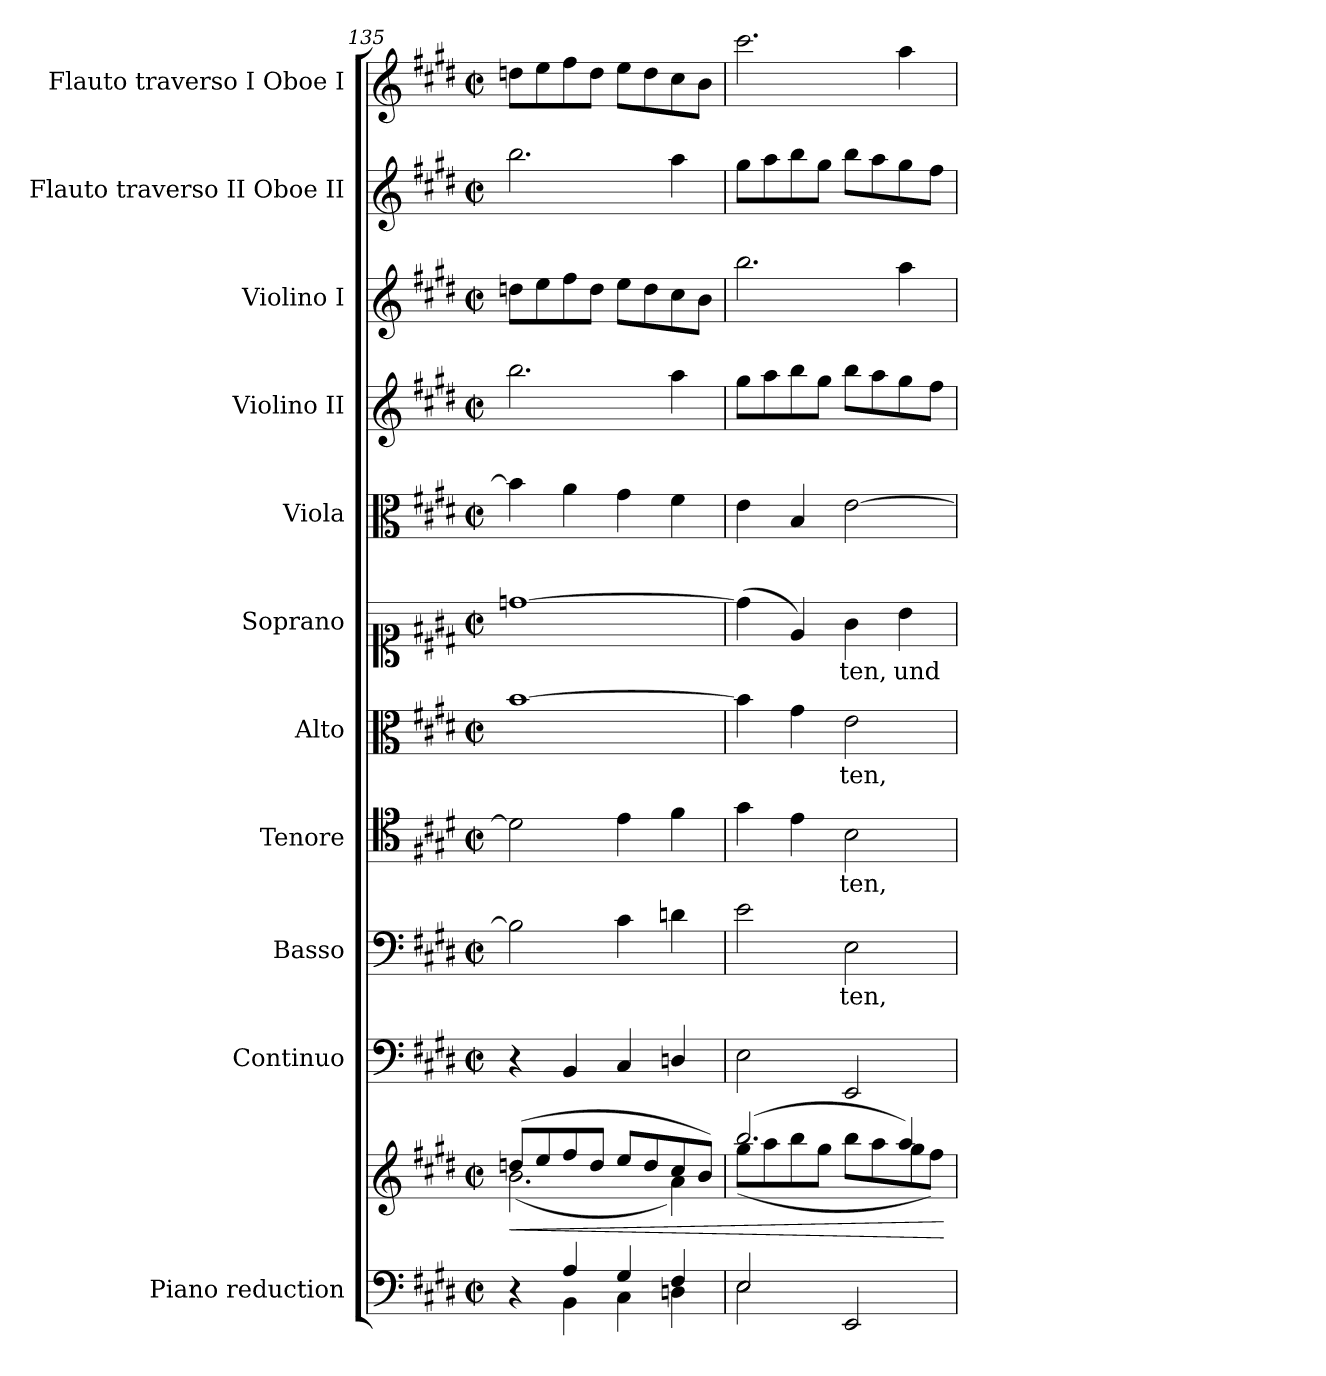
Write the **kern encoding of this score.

**kern	**kern	**dynam	**kern	**kern	**text	**kern	**text	**kern	**text	**kern	**text	**kern	**kern	**kern	**kern	**kern
*part11	*part11	*part11	*part10	*part9	*part9	*part8	*part8	*part7	*part7	*part6	*part6	*part5	*part4	*part3	*part2	*part1
*staff12	*staff11	*staff11/12	*staff10	*staff9	*staff9	*staff8	*staff8	*staff7	*staff7	*staff6	*staff6	*staff5	*staff4	*staff3	*staff2	*staff1
*I"Piano reduction	*	*	*I"Continuo	*I"Basso	*	*I"Tenore	*	*I"Alto	*	*I"Soprano	*	*I"Viola	*I"Violino II	*I"Violino I	*I"Flauto traverso II Oboe II	*I"Flauto traverso I Oboe I
*I'Pno	*	*	*	*	*	*	*	*	*	*	*	*	*	*	*I'Ob	*I'Ob
*clefF4	*clefG2	*	*clefF4	*clefF4	*	*clefC4	*	*clefC3	*	*clefC1	*	*clefC3	*clefG2	*clefG2	*clefG2	*clefG2
*k[f#c#g#d#]	*k[f#c#g#d#]	*	*k[f#c#g#d#]	*k[f#c#g#d#]	*	*k[f#c#g#d#]	*	*k[f#c#g#d#]	*	*k[f#c#g#d#]	*	*k[f#c#g#d#]	*k[f#c#g#d#]	*k[f#c#g#d#]	*k[f#c#g#d#]	*k[f#c#g#d#]
*M2/2	*M2/2	*	*M2/2	*M2/2	*	*M2/2	*	*M2/2	*	*M2/2	*	*M2/2	*M2/2	*M2/2	*M2/2	*M2/2
*met(c|)	*met(c|)	*	*met(c|)	*met(c|)	*	*met(c|)	*	*met(c|)	*	*met(c|)	*	*met(c|)	*met(c|)	*met(c|)	*met(c|)	*met(c|)
=135	=135	=135	=135	=135	=135	=135	=135	=135	=135	=135	=135	=135	=135	=135	=135	=135
*^	*	*	*	*	*	*	*	*	*	*	*	*	*	*	*	*
!	!	!	!LO:HP:b	!	!	!	!	!	!	!LO:LY:b	!	!LO:LY:b	!	!	!	!	!
*	*	*^	*	*	*	*	*	*	*	*	*	*	*	*	*	*	*
4r	4ryy	(8ddn/L	(2.b\	<	4r	2B\]	.	2d\]	.	[1b	--	[1ddn	--	4b\]	2.bb\	8ddn\L	2.bb\	8ddn\L
.	.	8ee/	.	.	.	.	.	.	.	.	.	.	.	.	.	8ee\	.	8ee\
4A/	4BB\	8ff#/	.	.	4BB/	.	.	.	.	.	.	.	.	4a\	.	8ff#\	.	8ff#\
.	.	8dd/J	.	.	.	.	.	.	.	.	.	.	.	.	.	8dd\J	.	8dd\J
4G#/	4C#\	8ee/L	.	.	4C#/	4c#\	.	4e\	.	.	.	.	.	4g#\	.	8ee\L	.	8ee\L
.	.	8dd/	.	.	.	.	.	.	.	.	.	.	.	.	.	8dd\	.	8dd\
4F#/	4Dn\	8cc#/	4a\)	.	4Dn/	4dn\	.	4f#\	.	.	.	.	.	4f#\	4aa\	8cc#\	4aa\	8cc#\
.	.	8b/J)	.	.	.	.	.	.	.	.	.	.	.	.	.	8b\J	.	8b\J
=136	=136	=136	=136	=136	=136	=136	=136	=136	=136	=136	=136	=136	=136	=136	=136	=136	=136	=136
2E/	2E\	(2.bb/	(8gg#\L	.	2E\	2e\	.	4g#\	.	4b\]	.	(4dd\]	.	4e\	8gg#\L	2.bb\	8gg#\L	2.ccc#\
.	.	.	8aa\	.	.	.	.	.	.	.	.	.	.	.	8aa\	.	8aa\	.
.	.	.	8bb\	.	.	.	.	4e\	.	4g#\	.	4e/)	.	4B/	8bb\	.	8bb\	.
.	.	.	8gg#\J	.	.	.	.	.	.	.	.	.	.	.	8gg#\J	.	8gg#\J	.
!	!	!	!	!	!	!	!LO:LY:b	!	!LO:LY:b	!	!LO:LY:b	!	!LO:LY:b	!	!	!	!	!
2EE/	2ryy	.	8bb\L	.	2EE/	2E\	ten,	2B\	ten,	2e\	ten,	4g#\	ten,	[2e\	8bb\L	.	8bb\L	.
.	.	.	8aa\	.	.	.	.	.	.	.	.	.	.	.	8aa\	.	8aa\	.
!	!	!	!	!	!	!	!	!	!	!	!	!	!LO:LY:b	!	!	!	!	!
.	.	4aa/)	8gg#\	.	.	.	.	.	.	.	.	4b\	und	.	8gg#\	4aa\	8gg#\	4aa\
.	.	.	8ff#\J)	.	.	.	.	.	.	.	.	.	.	.	8ff#\J	.	8ff#\J	.
*v	*v	*	*	*	*	*	*	*	*	*	*	*	*	*	*	*	*	*
*	*v	*v	*	*	*	*	*	*	*	*	*	*	*	*	*	*	*
.	.	[	.	.	.	.	.	.	.	.	.	.	.	.	.	.
=	=	=	=	=	=	=	=	=	=	=	=	=	=	=	=	=
*-	*-	*-	*-	*-	*-	*-	*-	*-	*-	*-	*-	*-	*-	*-	*-	*-
